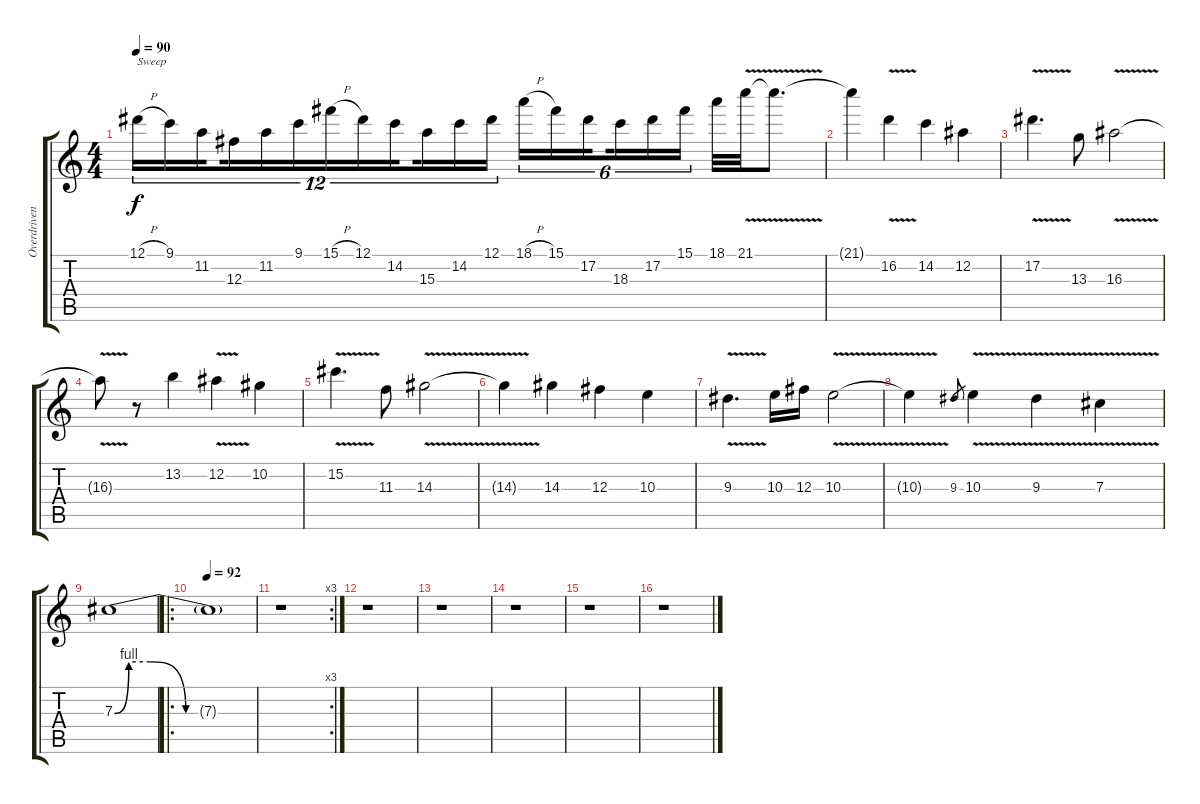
\track ("Overdriven gtr" "Overdriven") {instrument overdrivenguitar}
\staff {score tabs}
\tuning (Eb4 Bb3 Gb3 Db3 Ab2 Eb2) {hide}
\ts (4 4)
\tempo 90
\clef g2
\ks c
12.1{h}.16{tu (12 8) txt "Sweep" dy f} 9.1.16{tu (12 8)} 11.2.16{tu (12 8) beam splitsecondary} 12.3.16{tu (12 8)} 11.2.16{tu (12 8)} 9.1.16{tu (12 8)} 15.1{h}.16{tu (12 8)} 12.1.16{tu (12 8)} 14.2.16{tu (12 8) beam splitsecondary} 15.3.16{tu (12 8)} 14.2.16{tu (12 8)} 12.1.16{tu (12 8)} 18.1{h}.16{tu (6 4)} 15.1.16{tu (6 4)} 17.2.16{tu (6 4) beam splitsecondary} 18.3.16{tu (6 4)} 17.2.16{tu (6 4)} 15.1.16{tu (6 4)} 18.1.32 21.1{v}.32 21.1{t}.8{d} |
21.1{t}.4 16.2{v}.4 14.2.4 12.2.4 |
17.2{v}.4{d} 13.3.8 16.3{v}.2 |
16.3{t}.8 r.8 13.2.4 12.2{v}.4 10.2.4 |
15.2{v}.4{d} 11.3.8 14.3{v}.2 |
14.3{t}.4 14.3.4 12.3.4 10.3.4 |
9.3{v}.4{d} 10.3.16 12.3.16 10.3{v}.2 |
10.3{t}.4 9.3.8{gr} 10.3{v}.4 9.3{v}.4 7.3{v}.4 |
7.3{be (custom 0 0 6 4 15 4 30 0 60 0)}.1 |
\ro
\tempo 92
7.3{t}.1 |
\rc 3
r.1 |
r.1 |
r.1 |
r.1 |
r.1 |
r.1
